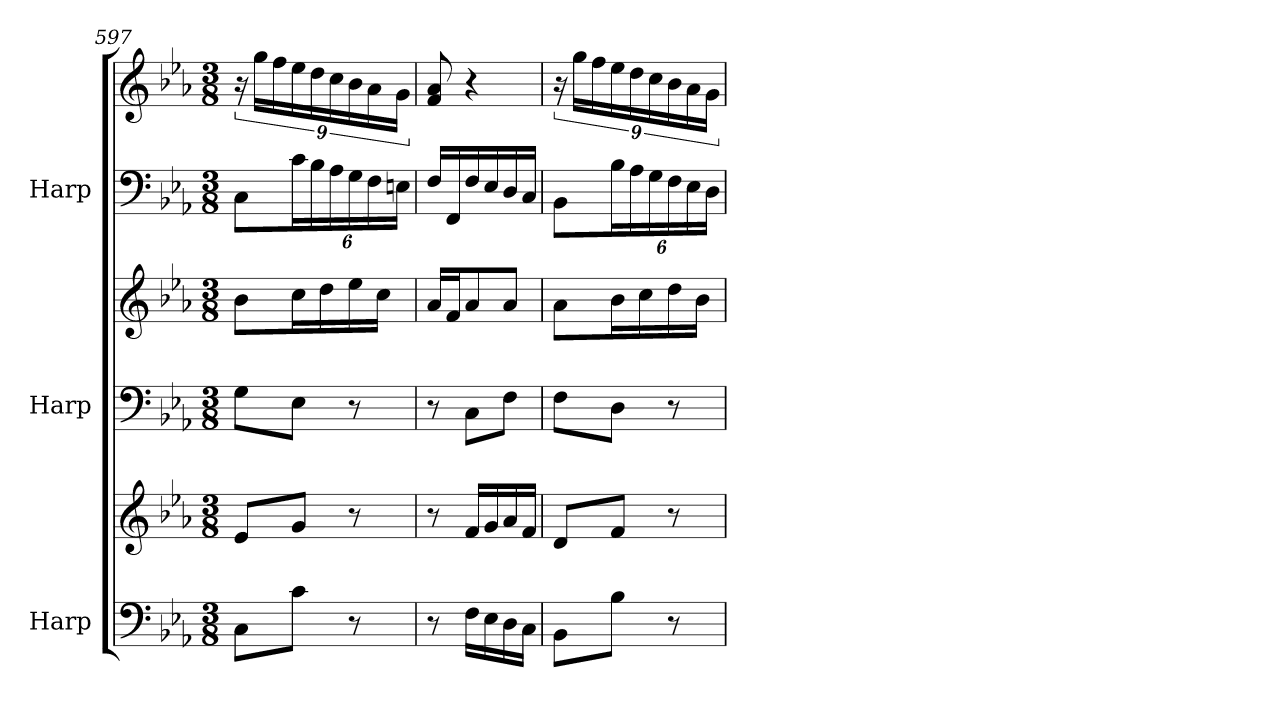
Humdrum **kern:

**kern	**kern	**kern	**kern	**kern	**kern
*part3	*part3	*part2	*part2	*part1	*part1
*staff6	*staff5	*staff4	*staff3	*staff2	*staff1
*I"Harp	*	*I"Harp	*	*I"Harp	*
*I'Hp	*	*I'Hp	*	*I'Hp	*
*clefF4	*clefG2	*clefF4	*clefG2	*clefF4	*clefG2
*k[b-e-a-]	*k[b-e-a-]	*k[b-e-a-]	*k[b-e-a-]	*k[b-e-a-]	*k[b-e-a-]
*M3/8	*M3/8	*M3/8	*M3/8	*M3/8	*M3/8
=597	=597	=597	=597	=597	=597
8C\L	8e-/L	8G\L	8b-\L	8C\L	24r
.	.	.	.	.	24gg\LL
.	.	.	.	.	24ff\
*	*	*	*	*Xbrackettup	*Xbrackettup
8c\J	8g/J	8E-\J	16cc\L	24c\L	24ee-\
.	.	.	.	24B-\	24dd\
.	.	.	16dd\	.	.
.	.	.	.	24A-\	24cc\
8r	8r	8r	16ee-\	24G\	24b-\
.	.	.	.	24F\	24a-\
.	.	.	16cc\JJ	.	.
.	.	.	.	24En\JJ	24g\JJ
!!LO:LB:g=z
=598	=598	=598	=598	=598	=598
8r	8r	8r	16a-/LL	16F/LL	8f/ 8a-/
.	.	.	16f/J	16FF/	.
16F\LL	16f/LL	8C\L	8a-/	16F/	4r
16E-\	16g/	.	.	16E-/	.
16D\	16a-/	8F\J	8a-/J	16D/	.
16C\JJ	16f/JJ	.	.	16C/JJ	.
=599	=599	=599	=599	=599	=599
*	*	*	*	*	*brackettup
8BB-\L	8d/L	8F\L	8a-\L	8BB-\L	24r
.	.	.	.	.	24gg\LL
.	.	.	.	.	24ff\
*	*	*	*	*	*Xbrackettup
8B-\J	8f/J	8D\J	16b-\L	24B-\L	24ee-\
.	.	.	.	24A-\	24dd\
.	.	.	16cc\	.	.
.	.	.	.	24G\	24cc\
8r	8r	8r	16dd\	24F\	24b-\
.	.	.	.	24E-\	24a-\
.	.	.	16b-\JJ	.	.
.	.	.	.	24D\JJ	24g\JJ
=	=	=	=	=	=
*-	*-	*-	*-	*-	*-
